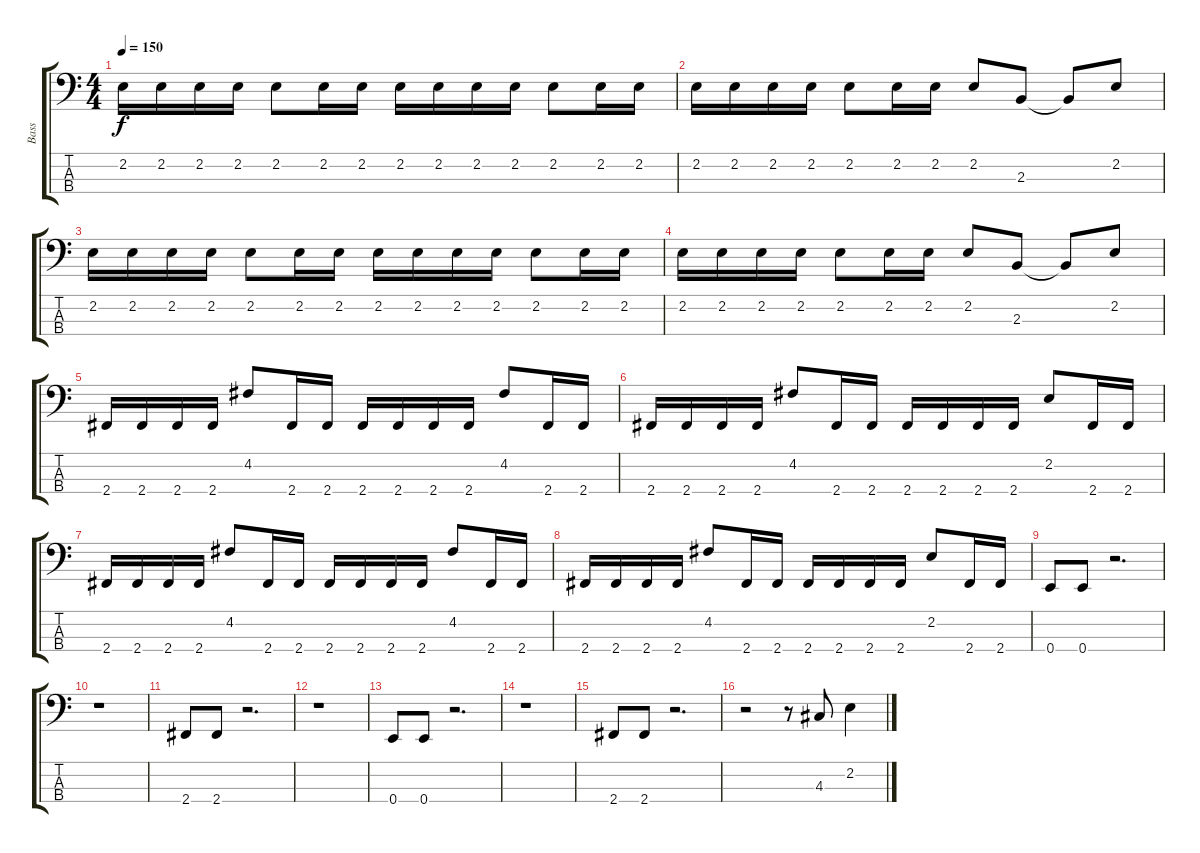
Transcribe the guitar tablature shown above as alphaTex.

\track ("Bass" "Bass") {instrument electricbasspick}
\staff {score tabs}
\tuning (G2 D2 A1 E1) {hide}
\ts (4 4)
\tempo 150
\clef f4
\ks c
2.2.16{dy f} 2.2.16 2.2.16 2.2.16 2.2.8 2.2.16 2.2.16 2.2.16 2.2.16 2.2.16 2.2.16 2.2.8 2.2.16 2.2.16 |
2.2.16 2.2.16 2.2.16 2.2.16 2.2.8 2.2.16 2.2.16 2.2.8 2.3.8 2.3{t}.8 2.2.8 |
2.2.16 2.2.16 2.2.16 2.2.16 2.2.8 2.2.16 2.2.16 2.2.16 2.2.16 2.2.16 2.2.16 2.2.8 2.2.16 2.2.16 |
2.2.16 2.2.16 2.2.16 2.2.16 2.2.8 2.2.16 2.2.16 2.2.8 2.3.8 2.3{t}.8 2.2.8 |
2.4.16 2.4.16 2.4.16 2.4.16 4.2.8 2.4.16 2.4.16 2.4.16 2.4.16 2.4.16 2.4.16 4.2.8 2.4.16 2.4.16 |
2.4.16 2.4.16 2.4.16 2.4.16 4.2.8 2.4.16 2.4.16 2.4.16 2.4.16 2.4.16 2.4.16 2.2.8 2.4.16 2.4.16 |
2.4.16 2.4.16 2.4.16 2.4.16 4.2.8 2.4.16 2.4.16 2.4.16 2.4.16 2.4.16 2.4.16 4.2.8 2.4.16 2.4.16 |
2.4.16 2.4.16 2.4.16 2.4.16 4.2.8 2.4.16 2.4.16 2.4.16 2.4.16 2.4.16 2.4.16 2.2.8 2.4.16 2.4.16 |
0.4.8 0.4.8 r.2{d} |
r.1 |
2.4.8 2.4.8 r.2{d} |
r.1 |
0.4.8 0.4.8 r.2{d} |
r.1 |
2.4.8 2.4.8 r.2{d} |
r.2 r.8 4.3.8 2.2.4
